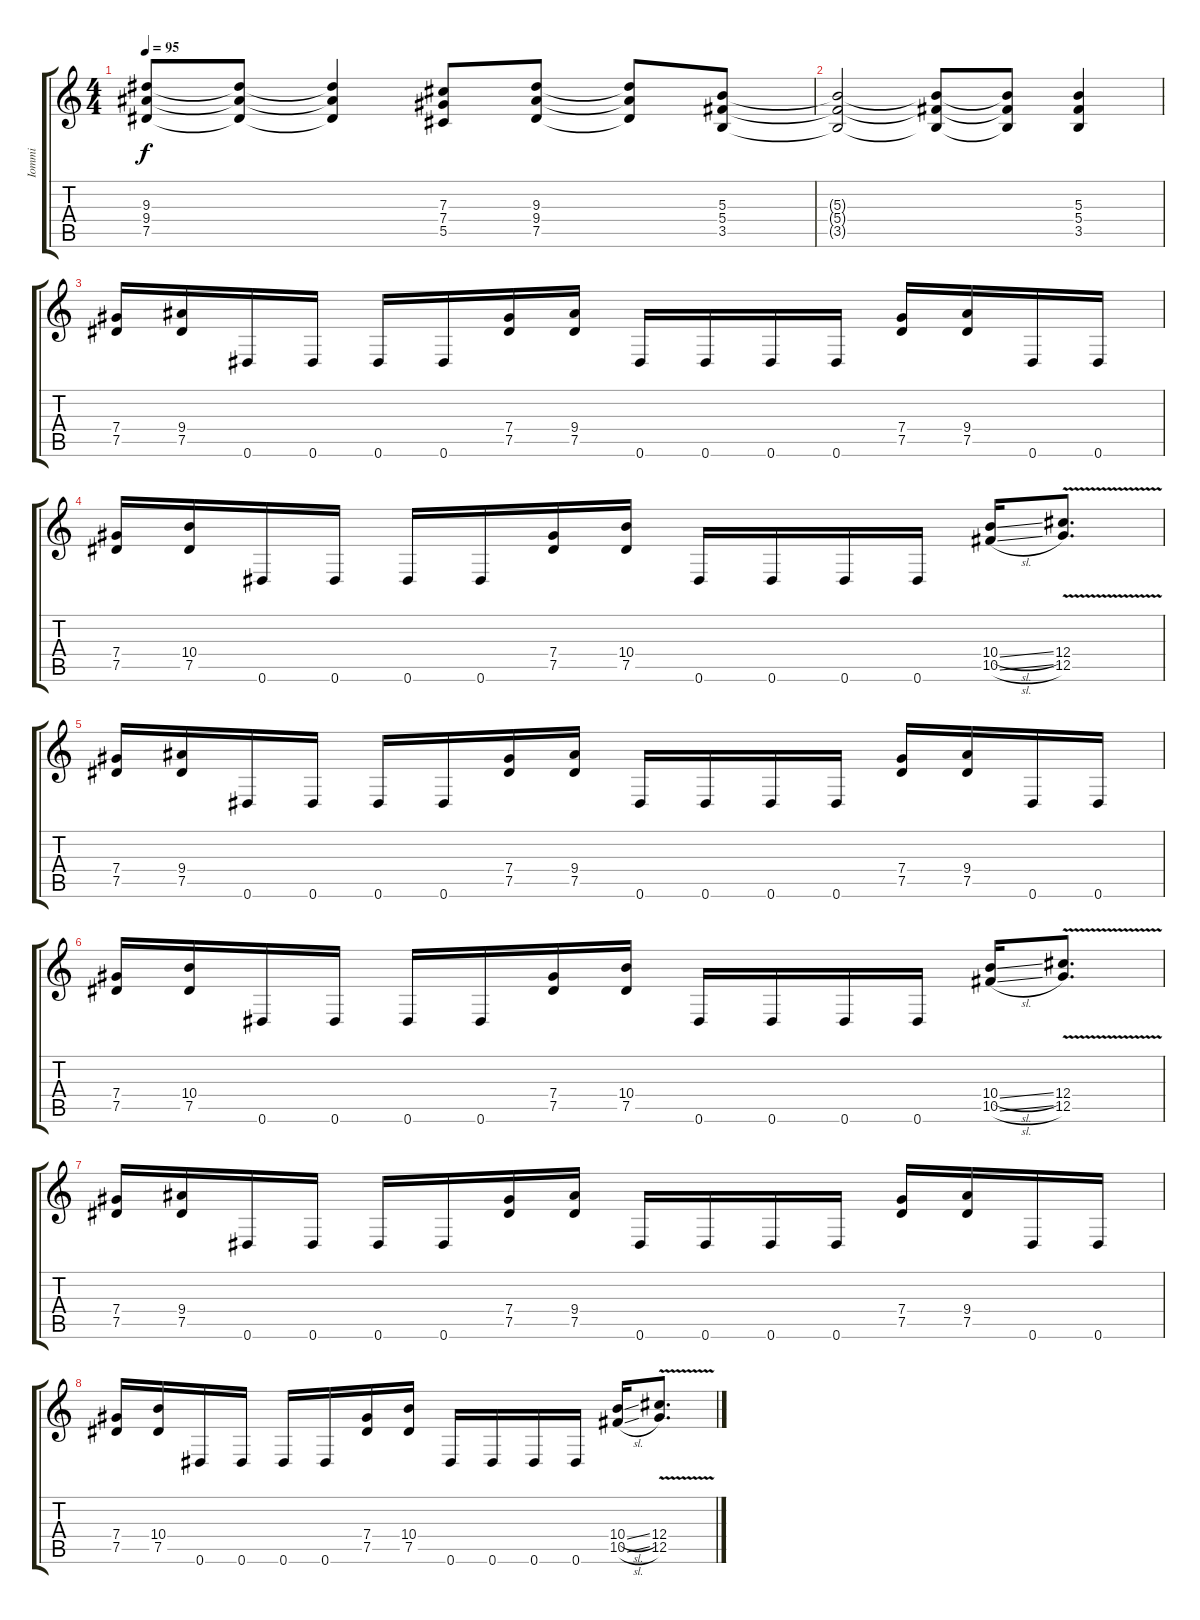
\track ("Iommi" "Iommi") {instrument distortionguitar}
\staff {score tabs}
\tuning (Eb4 Bb3 Gb3 Db3 Ab2 Eb2) {hide}
\ts (4 4)
\tempo 95
\clef g2
\ks c
(9.3 9.4 7.5).8{dy f} (9.3{t} 9.4{t} 7.5{t}).8 (9.3{t} 9.4{t} 7.5{t}).4 (7.3 7.4 5.5).8 (9.3 9.4 7.5).8 (9.3{t} 9.4{t} 7.5{t}).8 (5.3 5.4 3.5).8 |
(5.3{t} 5.4{t} 3.5{t}).2 (5.3{t} 5.4{t} 3.5{t}).8 (5.3{t} 5.4{t} 3.5{t}).8 (5.3 5.4 3.5).4 |
(7.4 7.5).16 (9.4 7.5).16 0.6.16 0.6.16 0.6.16 0.6.16 (7.4 7.5).16 (9.4 7.5).16 0.6.16 0.6.16 0.6.16 0.6.16 (7.4 7.5).16 (9.4 7.5).16 0.6.16 0.6.16 |
(7.4 7.5).16 (10.4 7.5).16 0.6.16 0.6.16 0.6.16 0.6.16 (7.4 7.5).16 (10.4 7.5).16 0.6.16 0.6.16 0.6.16 0.6.16 (10.4{sl} 10.5{sl}).16 (12.4{v} 12.5{v}).8{d} |
(7.4 7.5).16 (9.4 7.5).16 0.6.16 0.6.16 0.6.16 0.6.16 (7.4 7.5).16 (9.4 7.5).16 0.6.16 0.6.16 0.6.16 0.6.16 (7.4 7.5).16 (9.4 7.5).16 0.6.16 0.6.16 |
(7.4 7.5).16 (10.4 7.5).16 0.6.16 0.6.16 0.6.16 0.6.16 (7.4 7.5).16 (10.4 7.5).16 0.6.16 0.6.16 0.6.16 0.6.16 (10.4{sl} 10.5{sl}).16 (12.4{v} 12.5{v}).8{d} |
(7.4 7.5).16 (9.4 7.5).16 0.6.16 0.6.16 0.6.16 0.6.16 (7.4 7.5).16 (9.4 7.5).16 0.6.16 0.6.16 0.6.16 0.6.16 (7.4 7.5).16 (9.4 7.5).16 0.6.16 0.6.16 |
(7.4 7.5).16 (10.4 7.5).16 0.6.16 0.6.16 0.6.16 0.6.16 (7.4 7.5).16 (10.4 7.5).16 0.6.16 0.6.16 0.6.16 0.6.16 (10.4{sl} 10.5{sl}).16 (12.4{v} 12.5{v}).8{d}
